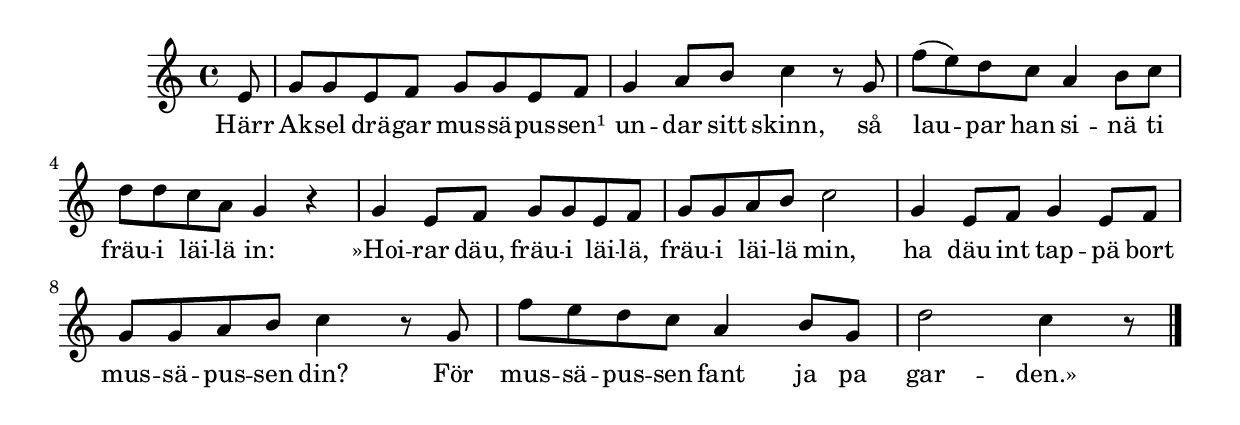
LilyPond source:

{
\time 4/4
\key c \major
\partial 8

 e'8  | 
 g' g' e' f' g' g' e' f'  | 
 g'4 a'8 b' c''4 r8 g'  | 
 f''-( e''-) d'' c'' a'4 b'8 c''  | 
 d'' d'' c'' a' g'4 r  | 
 g' e'8 f' g' g' e' f'  | 
 g' g' a' b' c''2  | 
 g'4 e'8 f' g'4 e'8 f'  | 
 g' g' a' b' c''4 r8 g'  | 
 f'' e'' d'' c'' a'4 b'8 g'  | 
 d''2 c''4 r8 \bar "|."
 }
 \addlyrics {
     Härr Ak -- sel drä -- gar mus -- sä -- pus -- sen¹ un -- dar sitt skinn, så
     lau --  -- par han si -- nä ti fräu -- i läi -- lä in:
     »Hoi -- rar däu, fräu -- i läi -- lä, fräu -- i läi -- lä min, ha däu int tap -- pä bort
     mus -- sä -- pus -- sen din? För mus -- sä -- pus -- sen fant ja pa gar -- den.»
}
